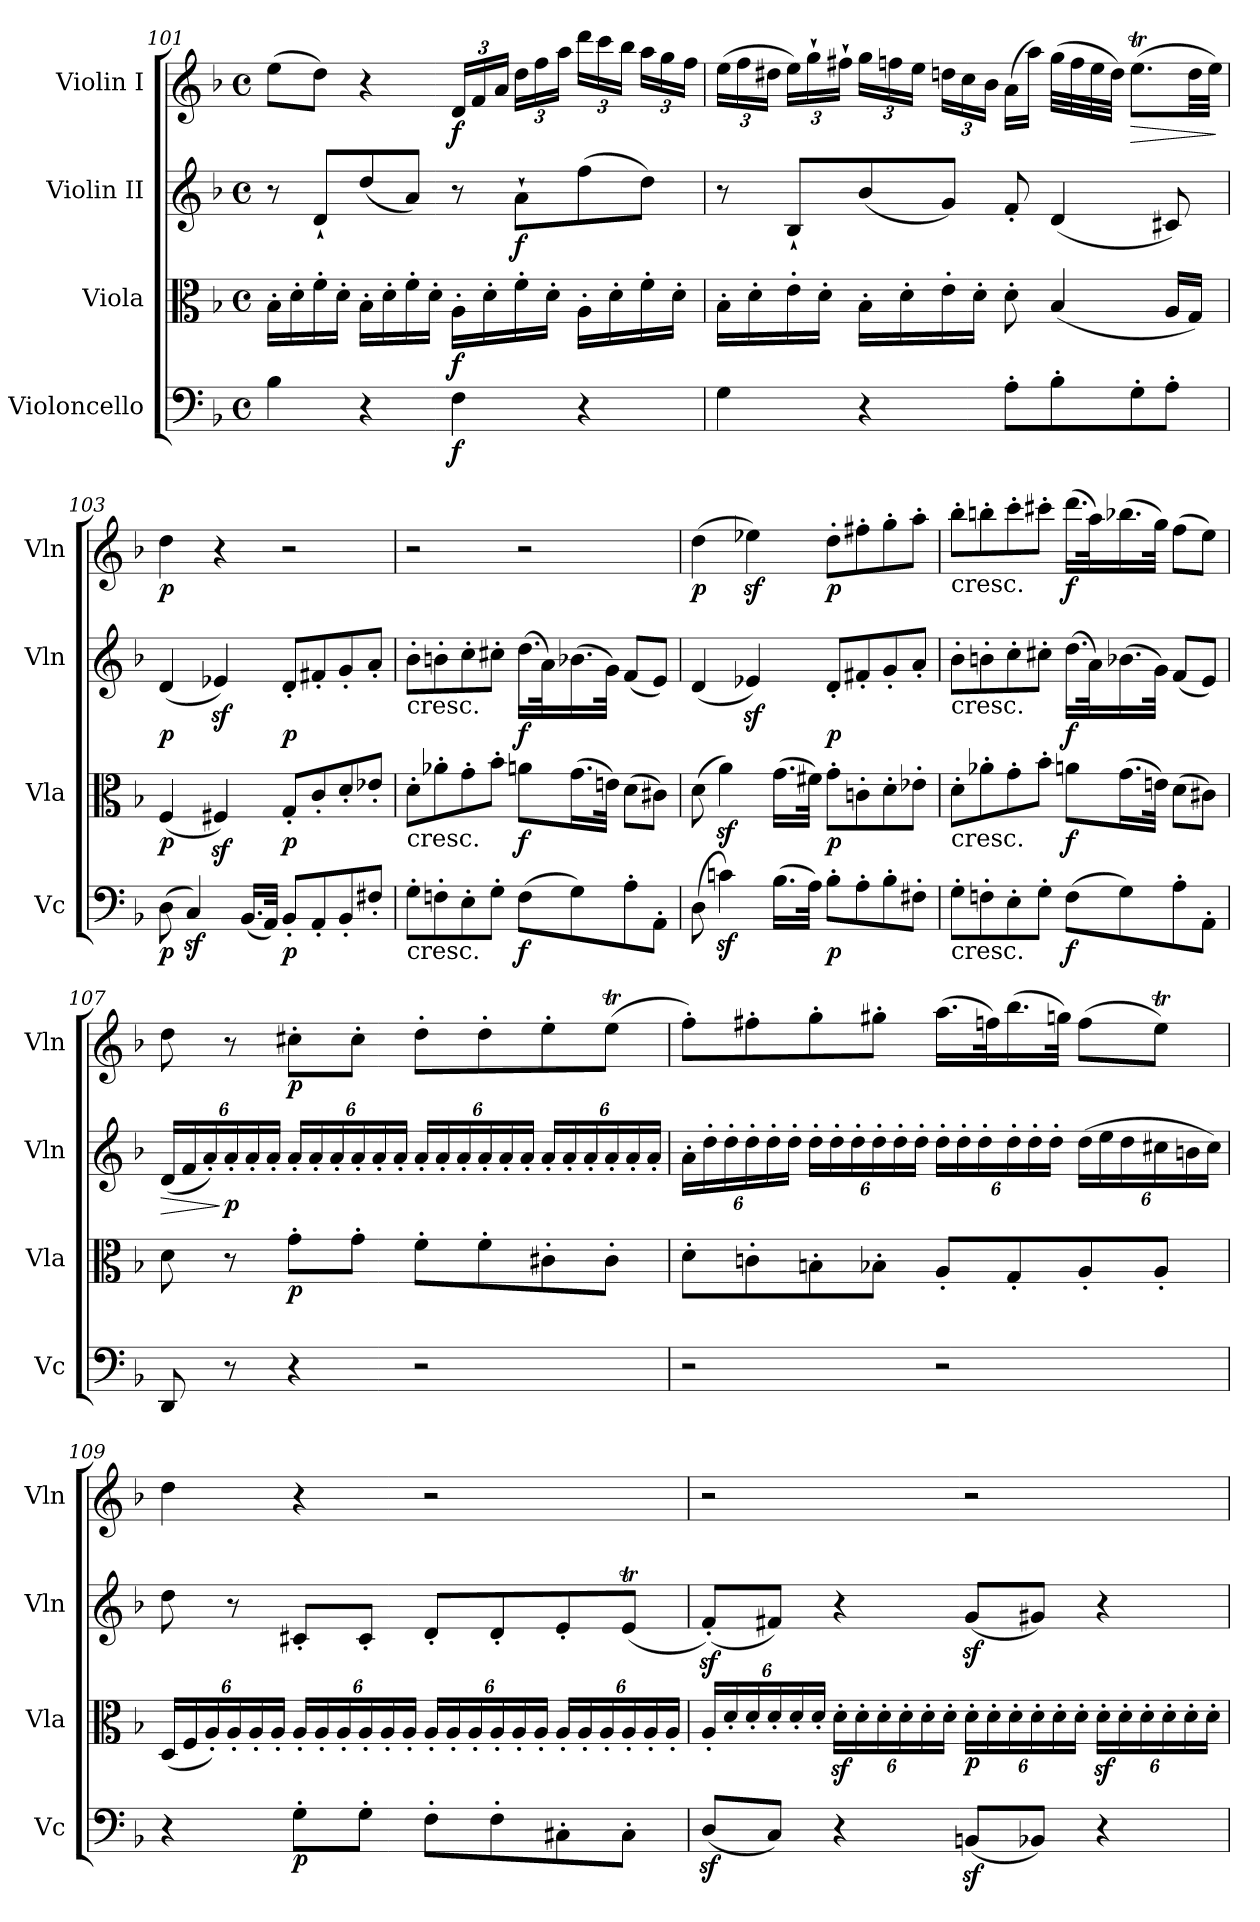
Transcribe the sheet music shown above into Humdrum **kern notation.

**kern	**dynam	**kern	**dynam	**kern	**dynam	**kern	**dynam
*part4	*part4	*part3	*part3	*part2	*part2	*part1	*part1
*staff4	*staff4	*staff3	*staff3	*staff2	*staff2	*staff1	*staff1
*I"Violoncello	*	*I"Viola	*	*I"Violin II	*	*I"Violin I	*
*I'Vc	*	*I'Vla	*	*I'Vln	*	*I'Vln	*
!!LO:LB:g=z
*clefF4	*	*clefC3	*	*clefG2	*	*clefG2	*
*k[b-]	*	*k[b-]	*	*k[b-]	*	*k[b-]	*
*M4/4	*	*M4/4	*	*M4/4	*	*M4/4	*
*met(c)	*	*met(c)	*	*met(c)	*	*met(c)	*
=101	=101	=101	=101	=101	=101	=101	=101
4B-\	.	16B-'\LL	.	8r	.	(>8ee\L	.
.	.	16d'\	.	.	.	.	.
.	.	16f'\	.	8d`/L	.	8dd\J)	.
.	.	16d'\JJ	.	.	.	.	.
4r	.	16B-'\LL	.	(<8dd/	.	4r	.
.	.	16d'\	.	.	.	.	.
.	.	16f'\	.	8a/J)	.	.	.
.	.	16d'\JJ	.	.	.	.	.
*	*	*	*	*	*	*Xbrackettup	*
!	!LO:DY:b	!	!LO:DY:b	!	!	!	!LO:DY:b
4F\	f	16A'\LL	f	8r	.	24d/LL	f
.	.	.	.	.	.	24f/	.
.	.	16d'\	.	.	.	.	.
.	.	.	.	.	.	24a/JJ	.
!	!	!	!	!	!LO:DY:b	!	!
.	.	16f'\	.	8a`\L	f	24dd\LL	.
.	.	.	.	.	.	24ff\	.
.	.	16d'\JJ	.	.	.	.	.
.	.	.	.	.	.	24aa\JJ	.
4r	.	16A'\LL	.	(>8ff\	.	24ddd\LL	.
.	.	.	.	.	.	24ccc\	.
.	.	16d'\	.	.	.	.	.
.	.	.	.	.	.	24bb-\JJ	.
.	.	16f'\	.	8dd\J)	.	24aa\LL	.
.	.	.	.	.	.	24gg\	.
.	.	16d'\JJ	.	.	.	.	.
.	.	.	.	.	.	24ff\JJ	.
!!LO:LB:g=z
=102	=102	=102	=102	=102	=102	=102	=102
4G\	.	16B-'\LL	.	8r	.	(>24ee\LL	.
.	.	.	.	.	.	24ff\	.
.	.	16d'\	.	.	.	.	.
.	.	.	.	.	.	24dd#X\JJ	.
.	.	16e'\	.	8B-`/L	.	24ee\LL)	.
.	.	.	.	.	.	24gg`\	.
.	.	16d'\JJ	.	.	.	.	.
.	.	.	.	.	.	24ff#X`\JJ	.
4r	.	16B-'\LL	.	(<8b-/	.	24gg\LL	.
.	.	.	.	.	.	24ffn\	.
.	.	16d'\	.	.	.	.	.
.	.	.	.	.	.	24ee\JJ	.
.	.	16e'\	.	8g/J)	.	24ddn\LL	.
.	.	.	.	.	.	24cc\	.
.	.	16d'\JJ	.	.	.	.	.
.	.	.	.	.	.	24b-\JJ	.
8A'\L	.	8d'\	.	8f'/	.	(>16a\LL	.
.	.	.	.	.	.	16aa\JJ)	.
8B-'\	.	(<4B-/	.	(<4d/	.	(>32gg\LLL	.
.	.	.	.	.	.	32ff\	.
.	.	.	.	.	.	32ee\	.
.	.	.	.	.	.	32dd\JJJ)	.
!	!	!	!	!	!	!	!LO:HP:b
8G'\	.	.	.	.	.	(>8.eet\L	>
8A'\J	.	16A/LL	.	8c#X/)	.	.	.
.	.	16G/JJ)	.	.	.	32dd\LL	.
.	.	.	.	.	.	32ee\JJJ)	.
.	.	.	.	.	.	.	]
=103	=103	=103	=103	=103	=103	=103	=103
!	!LO:DY:b	!	!LO:DY:b	!	!LO:DY:b	!	!LO:DY:b
(>8D\	p	(<4F/	p	(<4d/	p	4dd\	p
4Cz</)	.	.	.	.	.	.	.
.	.	4F#Xz</)	.	4e-Xz</)	.	4r	.
(<16.BB-/LL	.	.	.	.	.	.	.
32AA/JJk)	.	.	.	.	.	.	.
!	!LO:DY:b	!	!LO:DY:b	!	!LO:DY:b	!	!
8BB-'/L	p	8G'/L	p	8d'/L	p	2r	.
8AA'/	.	8c'/	.	8f#X'/	.	.	.
8BB-'/	.	8d'/	.	8g'/	.	.	.
8F#X'/J	.	8e-X'/J	.	8a'/J	.	.	.
!!LO:PB:g=z
=104	=104	=104	=104	=104	=104	=104	=104
!	!	!	!	!LO:TX:b:t=cresc.	!	!	!
!	!	!LO:TX:b:t=cresc.	!	!	!	!	!
!LO:TX:b:t=cresc.	!	!	!	!	!	!	!
8G'\L	.	8d'\L	.	8b-'\L	.	2r	.
8Fn'\	.	8a-X'\	.	8bn'\	.	.	.
8E'\	.	8g'\	.	8cc'\	.	.	.
8G'\J	.	8b-'\J	.	8cc#X'\J	.	.	.
!	!LO:DY:b	!	!LO:DY:b	!	!LO:DY:b	!	!
(>8F\L	f	8an\L	f	(>16.dd\LL	f	2r	.
.	.	.	.	32a\K)	.	.	.
8G\)	.	(>16.g\L	.	(>16.b-X\	.	.	.
.	.	32en\JJk)	.	32g\JJk)	.	.	.
8A'\	.	(>8d\L	.	(<8f/L	.	.	.
8AA'\J	.	8c#X\J)	.	8e/J)	.	.	.
=105	=105	=105	=105	=105	=105	=105	=105
!	!	!	!	!	!	!	!LO:DY:b
(>8D\	.	(>8d\	.	(<4d/	.	(>4dd\	p
4cnz<\)	.	4az<\)	.	.	.	.	.
.	.	.	.	4e-Xz</)	.	4ee-Xz<\)	.
(>16.B-\LL	.	(>16.g\LL	.	.	.	.	.
32A\JJk)	.	32f#X\JJk)	.	.	.	.	.
!	!LO:DY:b	!	!LO:DY:b	!	!LO:DY:b	!	!LO:DY:b
8B-'\L	p	8g'\L	p	8d'/L	p	8dd'\L	p
8A'\	.	8cn'\	.	8f#X'/	.	8ff#X'\	.
8B-'\	.	8d'\	.	8g'/	.	8gg'\	.
8F#X'\J	.	8e-X'\J	.	8a'/J	.	8aa'\J	.
=106	=106	=106	=106	=106	=106	=106	=106
!	!	!	!	!	!	!LO:TX:b:t=cresc.	!
!	!	!	!	!LO:TX:b:t=cresc.	!	!	!
!	!	!LO:TX:b:t=cresc.	!	!	!	!	!
!LO:TX:b:t=cresc.	!	!	!	!	!	!	!
8G'\L	.	8d'\L	.	8b-'\L	.	8bb-'\L	.
8Fn'\	.	8a-X'\	.	8bn'\	.	8bbn'\	.
8E'\	.	8g'\	.	8cc'\	.	8ccc'\	.
8G'\J	.	8b-'\J	.	8cc#X'\J	.	8ccc#X'\J	.
!	!LO:DY:b	!	!LO:DY:b	!	!LO:DY:b	!	!LO:DY:b
(>8F\L	f	8an\L	f	(>16.dd\LL	f	(>16.ddd\LL	f
.	.	.	.	32a\K)	.	32aa\K)	.
8G\)	.	(>16.g\L	.	(>16.b-X\	.	(>16.bb-X\	.
.	.	32en\JJk)	.	32g\JJk)	.	32gg\JJk)	.
8A'\	.	(>8d\L	.	(<8f/L	.	(>8ff\L	.
8AA'\J	.	8c#X\J)	.	8e/J)	.	8ee\J)	.
!!LO:LB:g=z
=107	=107	=107	=107	=107	=107	=107	=107
*	*	*	*	*Xbrackettup	*	*	*
!	!	!	!	!	!LO:HP:b	!	!
8DD/	.	8d\	.	(<24d/LL	>	8dd\	.
.	.	.	.	24f/	.	.	.
.	.	.	.	24a'/)	.	.	.
!	!	!	!	!	!LO:DY:n=1:b	!	!
8r	.	8r	.	24a'/	] p	8r	.
.	.	.	.	24a'/	.	.	.
.	.	.	.	24a'/JJ	.	.	.
!	!	!	!LO:DY:b	!	!	!	!LO:DY:b
4r	.	8g'\L	p	24a'/LL	.	8cc#X'\L	p
.	.	.	.	24a'/	.	.	.
.	.	.	.	24a'/	.	.	.
.	.	8g'\J	.	24a'/	.	8cc#'\J	.
.	.	.	.	24a'/	.	.	.
.	.	.	.	24a'/JJ	.	.	.
2r	.	8f'\L	.	24a'/LL	.	8dd'\L	.
.	.	.	.	24a'/	.	.	.
.	.	.	.	24a'/	.	.	.
.	.	8f'\	.	24a'/	.	8dd'\	.
.	.	.	.	24a'/	.	.	.
.	.	.	.	24a'/JJ	.	.	.
.	.	8c#X'\	.	24a'/LL	.	8ee'\	.
.	.	.	.	24a'/	.	.	.
.	.	.	.	24a'/	.	.	.
.	.	8c#'\J	.	24a'/	.	(>8eet\J	.
.	.	.	.	24a'/	.	.	.
.	.	.	.	24a'/JJ	.	.	.
!!LO:LB:g=z
=108	=108	=108	=108	=108	=108	=108	=108
2r	.	8d'\L	.	24a'\LL	.	8ff'\L)	.
.	.	.	.	24dd'\	.	.	.
.	.	.	.	24dd'\	.	.	.
.	.	8cn'\	.	24dd'\	.	8ff#X'\	.
.	.	.	.	24dd'\	.	.	.
.	.	.	.	24dd'\JJ	.	.	.
.	.	8Bn'\	.	24dd'\LL	.	8gg'\	.
.	.	.	.	24dd'\	.	.	.
.	.	.	.	24dd'\	.	.	.
.	.	8B-X'\J	.	24dd'\	.	8gg#X'\J	.
.	.	.	.	24dd'\	.	.	.
.	.	.	.	24dd'\JJ	.	.	.
2r	.	8A'/L	.	24dd'\LL	.	(>16.aa\LL	.
.	.	.	.	24dd'\	.	.	.
.	.	.	.	24dd'\	.	.	.
.	.	.	.	.	.	32ffn\K)	.
.	.	8G'/	.	24dd'\	.	(>16.bb-\	.
.	.	.	.	24dd'\	.	.	.
.	.	.	.	24dd'\JJ	.	.	.
.	.	.	.	.	.	32ggn\JJk)	.
.	.	8A'/	.	(>24dd\LL	.	(>8ff\L	.
.	.	.	.	24ee\	.	.	.
.	.	.	.	24dd\	.	.	.
.	.	8A'/J	.	24cc#X\	.	8eet\J)	.
.	.	.	.	24bn\	.	.	.
.	.	.	.	24cc#\JJ)	.	.	.
!!LO:PB:g=z
=109	=109	=109	=109	=109	=109	=109	=109
*	*	*Xbrackettup	*	*	*	*	*
4r	.	(<24D/LL	.	8dd\	.	4dd\	.
.	.	24F/	.	.	.	.	.
.	.	24A'/)	.	.	.	.	.
.	.	24A'/	.	8r	.	.	.
.	.	24A'/	.	.	.	.	.
.	.	24A'/JJ	.	.	.	.	.
!	!LO:DY:b	!	!	!	!	!	!
8G'\L	p	24A'/LL	.	8c#X'/L	.	4r	.
.	.	24A'/	.	.	.	.	.
.	.	24A'/	.	.	.	.	.
8G'\J	.	24A'/	.	8c#'/J	.	.	.
.	.	24A'/	.	.	.	.	.
.	.	24A'/JJ	.	.	.	.	.
8F'\L	.	24A'/LL	.	8d'/L	.	2r	.
.	.	24A'/	.	.	.	.	.
.	.	24A'/	.	.	.	.	.
8F'\	.	24A'/	.	8d'/	.	.	.
.	.	24A'/	.	.	.	.	.
.	.	24A'/JJ	.	.	.	.	.
8C#X'\	.	24A'/LL	.	8e'/	.	.	.
.	.	24A'/	.	.	.	.	.
.	.	24A'/	.	.	.	.	.
8C#'\J	.	24A'/	.	(<8et/J	.	.	.
.	.	24A'/	.	.	.	.	.
.	.	24A'/JJ	.	.	.	.	.
=110	=110	=110	=110	=110	=110	=110	=110
(<8Dz</L	.	24A'/LL	.	(<8fz<'/L)	.	2r	.
.	.	24d'/	.	.	.	.	.
.	.	24d'/	.	.	.	.	.
8C/J)	.	24d'/	.	8f#X/J)	.	.	.
.	.	24d'/	.	.	.	.	.
.	.	24d'/JJ	.	.	.	.	.
4r	.	24dz<'\LL	.	4r	.	.	.
.	.	24d'\	.	.	.	.	.
.	.	24d'\	.	.	.	.	.
.	.	24d'\	.	.	.	.	.
.	.	24d'\	.	.	.	.	.
.	.	24d'\JJ	.	.	.	.	.
!	!	!	!LO:DY:b	!	!	!	!
(<8BBnz</L	.	24d'\LL	p	(<8gz</L	.	2r	.
.	.	24d'\	.	.	.	.	.
.	.	24d'\	.	.	.	.	.
8BB-X/J)	.	24d'\	.	8g#X/J)	.	.	.
.	.	24d'\	.	.	.	.	.
.	.	24d'\JJ	.	.	.	.	.
4r	.	24dz<'\LL	.	4r	.	.	.
.	.	24d'\	.	.	.	.	.
.	.	24d'\	.	.	.	.	.
.	.	24d'\	.	.	.	.	.
.	.	24d'\	.	.	.	.	.
.	.	24d'\JJ	.	.	.	.	.
=	=	=	=	=	=	=	=
*-	*-	*-	*-	*-	*-	*-	*-
